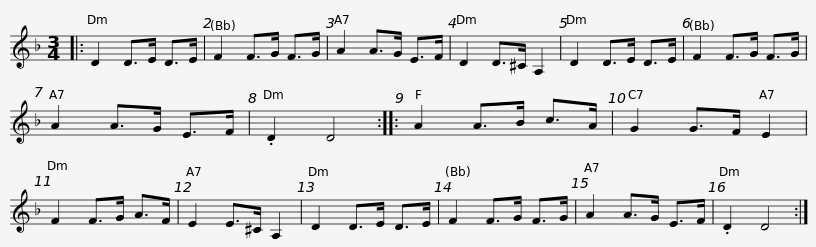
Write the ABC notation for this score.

X:1
L:1/8
M:3/4
I:linebreak $
K:Dmin
V:1 treble
V:1
|: D2 D>E D>E | F2 F>G F>G | A2 A>G E>F | D2 D>^C A,2 | D2 D>E D>E | %5
 F2 F>G F>G | A2 A>G E>F |$ .D2 D4 :: A2 A>B c>A | G2 G>F E2 | %10
 F2 F>G A>F | E2 E>^C A,2 | D2 D>E D>E | F2 F>G F>G | A2 A>G E>F |$ %15
 .D2 D4 :| %16
